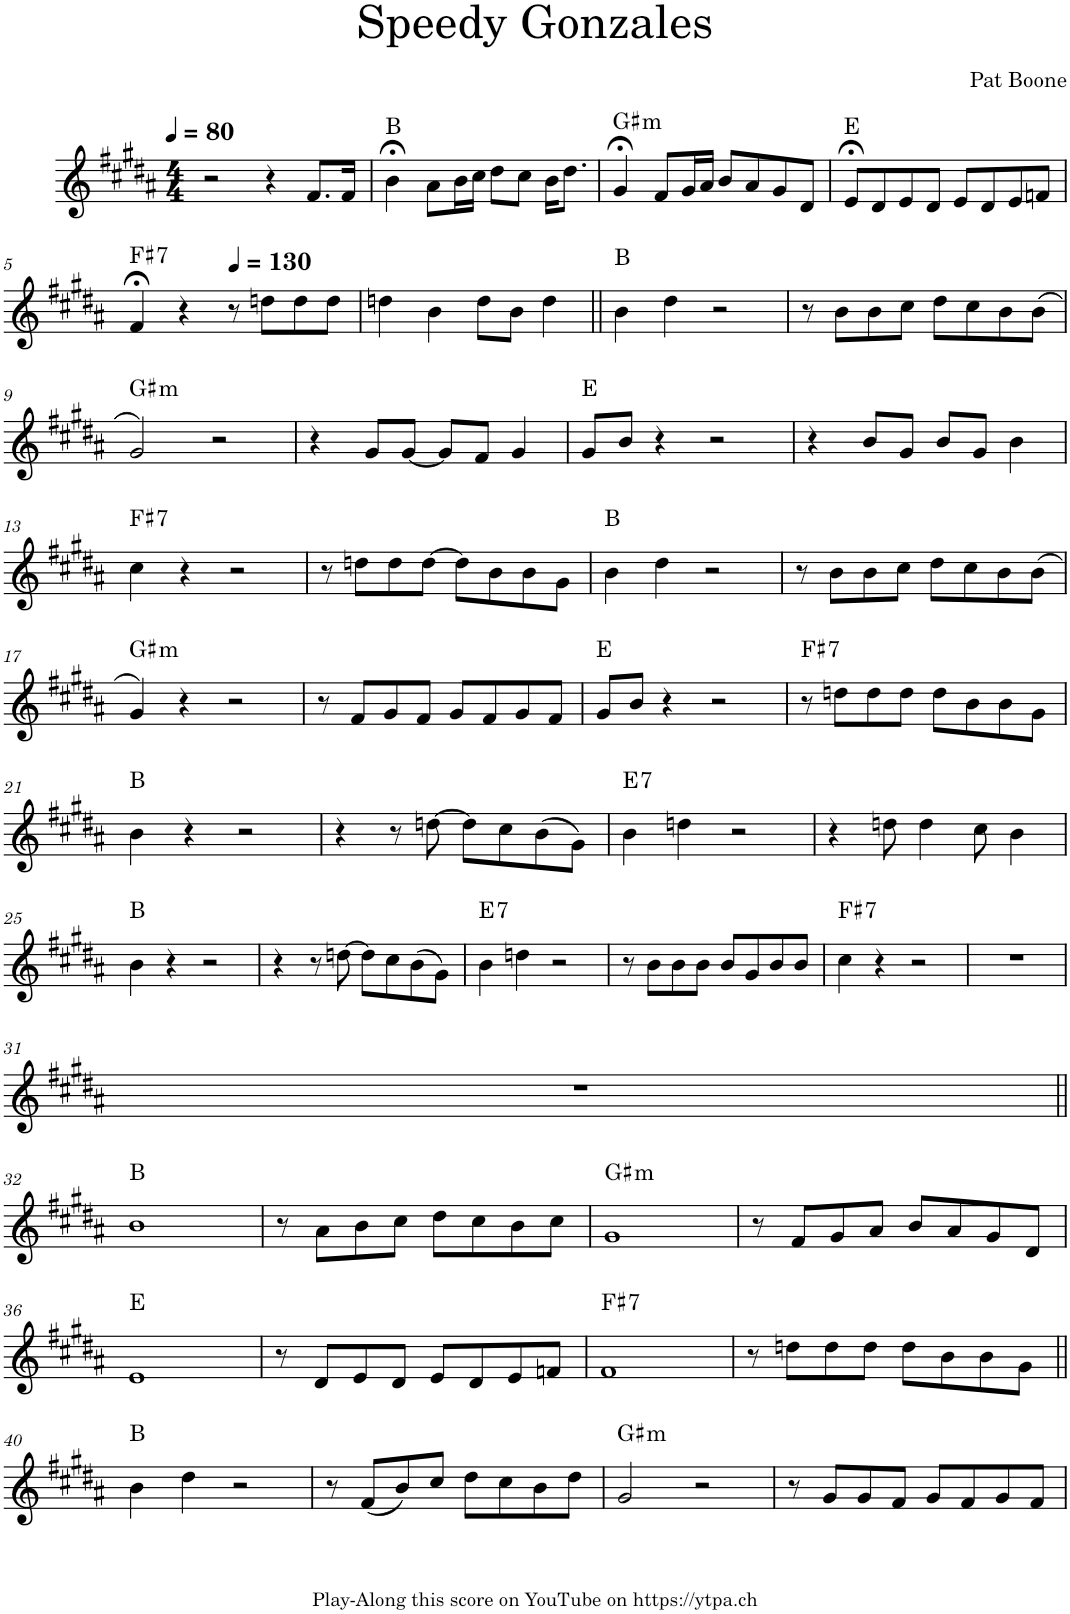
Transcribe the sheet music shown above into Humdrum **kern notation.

**kern	**harte
*part1	*part1
*staff1	*
*I"Piano	*
*I'Pno.	*
*clefG2	*
*k[f#c#g#d#a#]	*
*M4/4	*
*MM80	*
=1	=1
2r	.
4r	.
8.f#/L	.
16f#/Jk	.
=2	=2
4b;<\	B:maj
8a#\L	.
16b\L	.
16cc#\JJ	.
8dd#\L	.
8cc#\J	.
16b\KL	.
8.dd#\J	.
=3	=3
!	!LO:H:kt=m
4g#;</	G#:min
8f#/L	.
16g#/L	.
16a#/JJ	.
8b/L	.
8a#/	.
8g#/	.
8d#/J	.
=4	=4
8e;</L	E:maj
8d#/	.
8e/	.
8d#/J	.
8e/L	.
8d#/	.
8e/	.
8fn/J	.
!!LO:LB:g=z
=5	=5
!	!LO:H:kt=7
4f#;</	F#:7
4r	.
*MM130	*
8r	.
8ddn\L	.
8dd\	.
8dd\J	.
=6	=6
4ddn\	.
4b\	.
8dd\L	.
8b\J	.
4dd\	.
=7||	=7||
4b\	B:maj
4dd#\	.
2r	.
=8	=8
8r	.
8b\L	.
8b\	.
8cc#\J	.
8dd#\L	.
8cc#\	.
8b\	.
(8b\J	.
!!LO:LB:g=z
=9	=9
!	!LO:H:kt=m
2g#/)	G#:min
2r	.
=10	=10
4r	.
8g#/L	.
[8g#/J	.
8g#/L]	.
8f#/J	.
4g#/	.
=11	=11
8g#/L	E:maj
8b/J	.
4r	.
2r	.
=12	=12
4r	.
8b/L	.
8g#/J	.
8b/L	.
8g#/J	.
4b\	.
!!LO:LB:g=z
=13	=13
!	!LO:H:kt=7
4cc#\	F#:7
4r	.
2r	.
=14	=14
8r	.
8ddn\L	.
8dd\	.
[8dd\J	.
8dd\L]	.
8b\	.
8b\	.
8g#\J	.
=15	=15
4b\	B:maj
4dd#\	.
2r	.
=16	=16
8r	.
8b\L	.
8b\	.
8cc#\J	.
8dd#\L	.
8cc#\	.
8b\	.
(8b\J	.
!!LO:LB:g=z
=17	=17
!	!LO:H:kt=m
4g#/)	G#:min
4r	.
2r	.
=18	=18
8r	.
8f#/L	.
8g#/	.
8f#/J	.
8g#/L	.
8f#/	.
8g#/	.
8f#/J	.
=19	=19
8g#/L	E:maj
8b/J	.
4r	.
2r	.
=20	=20
!	!LO:H:kt=7
8r	F#:7
8ddn\L	.
8dd\	.
8dd\J	.
8dd\L	.
8b\	.
8b\	.
8g#\J	.
!!LO:LB:g=z
=21	=21
4b\	B:maj
4r	.
2r	.
=22	=22
4r	.
8r	.
[8ddn\	.
8dd\L]	.
8cc#\	.
(8b\	.
8g#\J)	.
=23	=23
!	!LO:H:kt=7
4b\	E:7
4ddn\	.
2r	.
=24	=24
4r	.
8ddn\	.
4dd\	.
8cc#\	.
4b\	.
!!LO:LB:g=z
=25	=25
4b\	B:maj
4r	.
2r	.
=26	=26
4r	.
8r	.
[8ddn\	.
8dd\L]	.
8cc#\	.
(8b\	.
8g#\J)	.
=27	=27
!	!LO:H:kt=7
4b\	E:7
4ddn\	.
2r	.
=28	=28
8r	.
8b\L	.
8b\	.
8b\J	.
8b/L	.
8g#/	.
8b/	.
8b/J	.
=29	=29
!	!LO:H:kt=7
4cc#\	F#:7
4r	.
2r	.
=30	=30
1r	.
!!LO:LB:g=z
=31	=31
1r	.
!!LO:LB:g=z
=32||	=32||
1b	B:maj
=33	=33
8r	.
8a#\L	.
8b\	.
8cc#\J	.
8dd#\L	.
8cc#\	.
8b\	.
8cc#\J	.
=34	=34
!	!LO:H:kt=m
1g#	G#:min
=35	=35
8r	.
8f#/L	.
8g#/	.
8a#/J	.
8b/L	.
8a#/	.
8g#/	.
8d#/J	.
!!LO:LB:g=z
=36	=36
1e	E:maj
=37	=37
8r	.
8d#/L	.
8e/	.
8d#/J	.
8e/L	.
8d#/	.
8e/	.
8fn/J	.
=38	=38
!	!LO:H:kt=7
1f#	F#:7
=39	=39
8r	.
8ddn\L	.
8dd\	.
8dd\J	.
8dd\L	.
8b\	.
8b\	.
8g#\J	.
!!LO:LB:g=z
=40||	=40||
4b\	B:maj
4dd#\	.
2r	.
=41	=41
8r	.
(8f#/L	.
8b/)	.
8cc#/J	.
8dd#\L	.
8cc#\	.
8b\	.
8dd#\J	.
=42	=42
!	!LO:H:kt=m
2g#/	G#:min
2r	.
=43	=43
8r	.
8g#/L	.
8g#/	.
8f#/J	.
8g#/L	.
8f#/	.
8g#/	.
8f#/J	.
=	=
*-	*-
